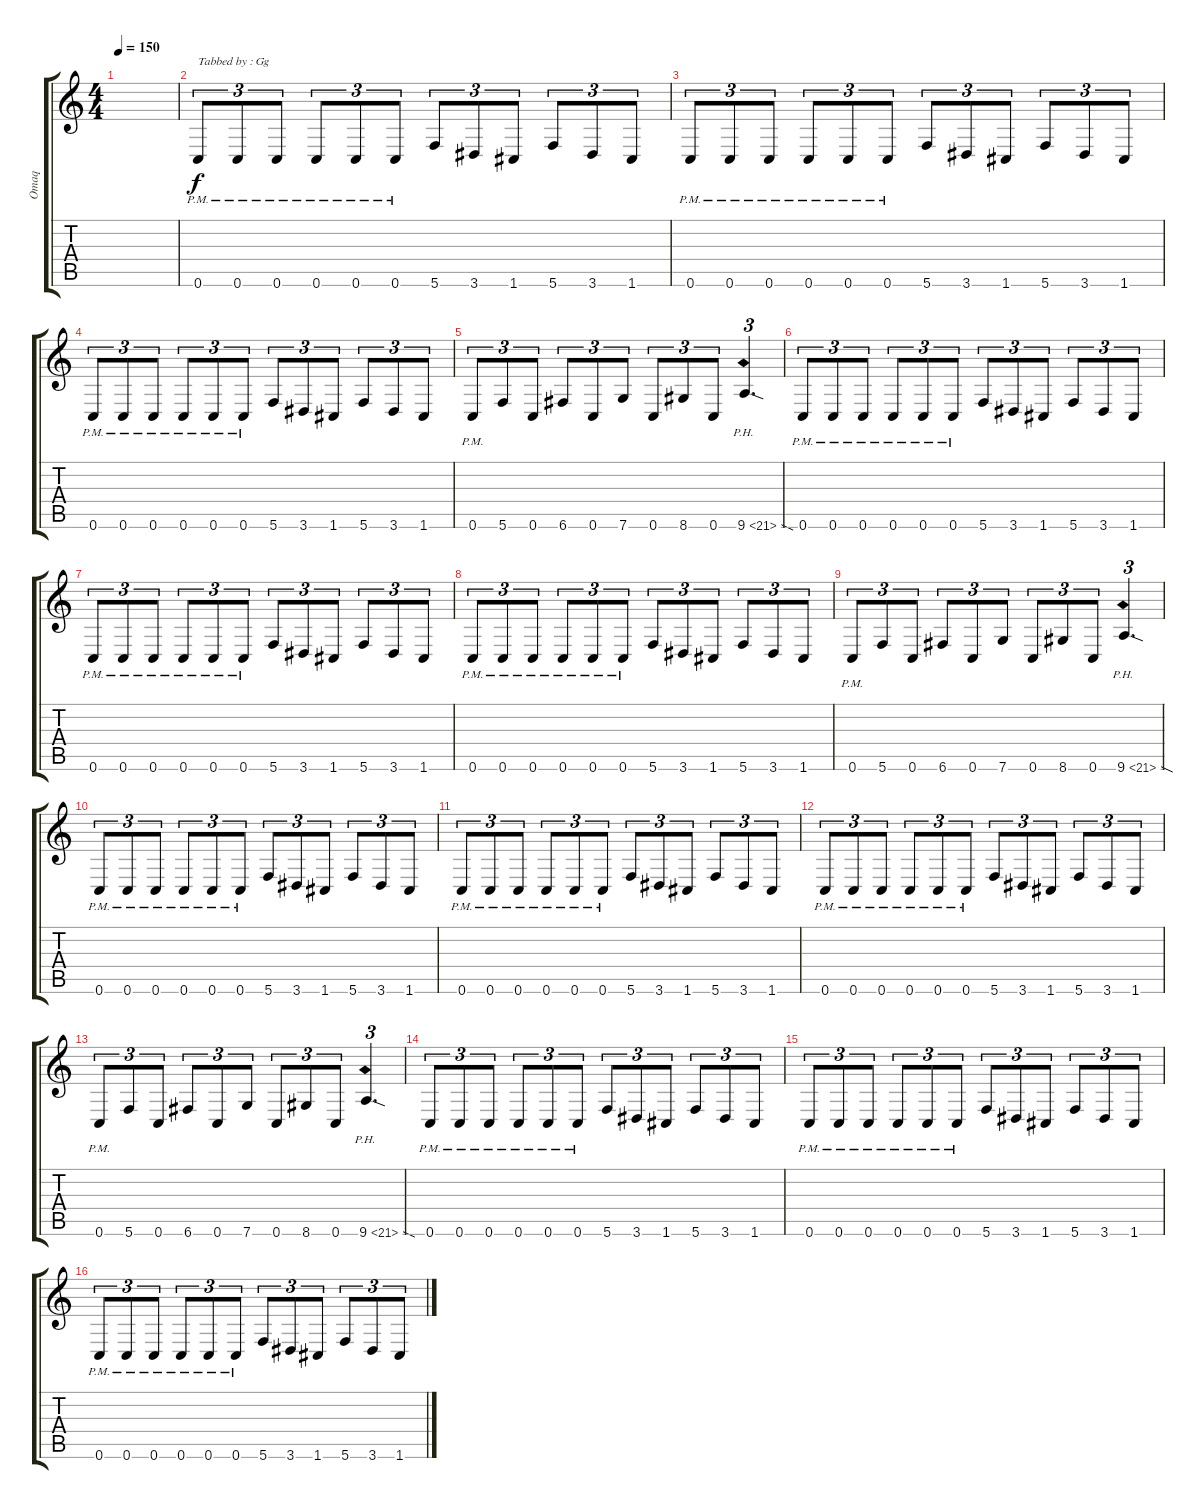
\track ("Omaq" "Omaq") {instrument distortionguitar}
\staff {score tabs}
\tuning (D4 A3 F3 C3 G2 C2) {hide}
\ts (4 4)
\tempo 150
\clef g2
\ks c
|
0.6{pm}.8{tu (3 2) txt "Tabbed by : Gg"} 0.6{pm}.8{tu (3 2)} 0.6{pm}.8{tu (3 2)} 0.6{pm}.8{tu (3 2)} 0.6{pm}.8{tu (3 2)} 0.6{pm}.8{tu (3 2)} 5.6.8{tu (3 2)} 3.6.8{tu (3 2)} 1.6.8{tu (3 2)} 5.6.8{tu (3 2)} 3.6.8{tu (3 2)} 1.6.8{tu (3 2)} |
0.6{pm}.8{tu (3 2)} 0.6{pm}.8{tu (3 2)} 0.6{pm}.8{tu (3 2)} 0.6{pm}.8{tu (3 2)} 0.6{pm}.8{tu (3 2)} 0.6{pm}.8{tu (3 2)} 5.6.8{tu (3 2)} 3.6.8{tu (3 2)} 1.6.8{tu (3 2)} 5.6.8{tu (3 2)} 3.6.8{tu (3 2)} 1.6.8{tu (3 2)} |
0.6{pm}.8{tu (3 2)} 0.6{pm}.8{tu (3 2)} 0.6{pm}.8{tu (3 2)} 0.6{pm}.8{tu (3 2)} 0.6{pm}.8{tu (3 2)} 0.6{pm}.8{tu (3 2)} 5.6.8{tu (3 2)} 3.6.8{tu (3 2)} 1.6.8{tu (3 2)} 5.6.8{tu (3 2)} 3.6.8{tu (3 2)} 1.6.8{tu (3 2)} |
0.6{pm}.8{tu (3 2)} 5.6.8{tu (3 2)} 0.6.8{tu (3 2)} 6.6.8{tu (3 2)} 0.6.8{tu (3 2)} 7.6.8{tu (3 2)} 0.6.8{tu (3 2)} 8.6.8{tu (3 2)} 0.6.8{tu (3 2)} 9.6{ph 12 sod}.4{d tu (3 2)} |
0.6{pm}.8{tu (3 2)} 0.6{pm}.8{tu (3 2)} 0.6{pm}.8{tu (3 2)} 0.6{pm}.8{tu (3 2)} 0.6{pm}.8{tu (3 2)} 0.6{pm}.8{tu (3 2)} 5.6.8{tu (3 2)} 3.6.8{tu (3 2)} 1.6.8{tu (3 2)} 5.6.8{tu (3 2)} 3.6.8{tu (3 2)} 1.6.8{tu (3 2)} |
0.6{pm}.8{tu (3 2)} 0.6{pm}.8{tu (3 2)} 0.6{pm}.8{tu (3 2)} 0.6{pm}.8{tu (3 2)} 0.6{pm}.8{tu (3 2)} 0.6{pm}.8{tu (3 2)} 5.6.8{tu (3 2)} 3.6.8{tu (3 2)} 1.6.8{tu (3 2)} 5.6.8{tu (3 2)} 3.6.8{tu (3 2)} 1.6.8{tu (3 2)} |
0.6{pm}.8{tu (3 2)} 0.6{pm}.8{tu (3 2)} 0.6{pm}.8{tu (3 2)} 0.6{pm}.8{tu (3 2)} 0.6{pm}.8{tu (3 2)} 0.6{pm}.8{tu (3 2)} 5.6.8{tu (3 2)} 3.6.8{tu (3 2)} 1.6.8{tu (3 2)} 5.6.8{tu (3 2)} 3.6.8{tu (3 2)} 1.6.8{tu (3 2)} |
0.6{pm}.8{tu (3 2)} 5.6.8{tu (3 2)} 0.6.8{tu (3 2)} 6.6.8{tu (3 2)} 0.6.8{tu (3 2)} 7.6.8{tu (3 2)} 0.6.8{tu (3 2)} 8.6.8{tu (3 2)} 0.6.8{tu (3 2)} 9.6{ph 12 sod}.4{d tu (3 2)} |
0.6{pm}.8{tu (3 2)} 0.6{pm}.8{tu (3 2)} 0.6{pm}.8{tu (3 2)} 0.6{pm}.8{tu (3 2)} 0.6{pm}.8{tu (3 2)} 0.6{pm}.8{tu (3 2)} 5.6.8{tu (3 2)} 3.6.8{tu (3 2)} 1.6.8{tu (3 2)} 5.6.8{tu (3 2)} 3.6.8{tu (3 2)} 1.6.8{tu (3 2)} |
0.6{pm}.8{tu (3 2)} 0.6{pm}.8{tu (3 2)} 0.6{pm}.8{tu (3 2)} 0.6{pm}.8{tu (3 2)} 0.6{pm}.8{tu (3 2)} 0.6{pm}.8{tu (3 2)} 5.6.8{tu (3 2)} 3.6.8{tu (3 2)} 1.6.8{tu (3 2)} 5.6.8{tu (3 2)} 3.6.8{tu (3 2)} 1.6.8{tu (3 2)} |
0.6{pm}.8{tu (3 2)} 0.6{pm}.8{tu (3 2)} 0.6{pm}.8{tu (3 2)} 0.6{pm}.8{tu (3 2)} 0.6{pm}.8{tu (3 2)} 0.6{pm}.8{tu (3 2)} 5.6.8{tu (3 2)} 3.6.8{tu (3 2)} 1.6.8{tu (3 2)} 5.6.8{tu (3 2)} 3.6.8{tu (3 2)} 1.6.8{tu (3 2)} |
0.6{pm}.8{tu (3 2)} 5.6.8{tu (3 2)} 0.6.8{tu (3 2)} 6.6.8{tu (3 2)} 0.6.8{tu (3 2)} 7.6.8{tu (3 2)} 0.6.8{tu (3 2)} 8.6.8{tu (3 2)} 0.6.8{tu (3 2)} 9.6{ph 12 sod}.4{d tu (3 2)} |
0.6{pm}.8{tu (3 2)} 0.6{pm}.8{tu (3 2)} 0.6{pm}.8{tu (3 2)} 0.6{pm}.8{tu (3 2)} 0.6{pm}.8{tu (3 2)} 0.6{pm}.8{tu (3 2)} 5.6.8{tu (3 2)} 3.6.8{tu (3 2)} 1.6.8{tu (3 2)} 5.6.8{tu (3 2)} 3.6.8{tu (3 2)} 1.6.8{tu (3 2)} |
0.6{pm}.8{tu (3 2)} 0.6{pm}.8{tu (3 2)} 0.6{pm}.8{tu (3 2)} 0.6{pm}.8{tu (3 2)} 0.6{pm}.8{tu (3 2)} 0.6{pm}.8{tu (3 2)} 5.6.8{tu (3 2)} 3.6.8{tu (3 2)} 1.6.8{tu (3 2)} 5.6.8{tu (3 2)} 3.6.8{tu (3 2)} 1.6.8{tu (3 2)} |
0.6{pm}.8{tu (3 2)} 0.6{pm}.8{tu (3 2)} 0.6{pm}.8{tu (3 2)} 0.6{pm}.8{tu (3 2)} 0.6{pm}.8{tu (3 2)} 0.6{pm}.8{tu (3 2)} 5.6.8{tu (3 2)} 3.6.8{tu (3 2)} 1.6.8{tu (3 2)} 5.6.8{tu (3 2)} 3.6.8{tu (3 2)} 1.6.8{tu (3 2)}
